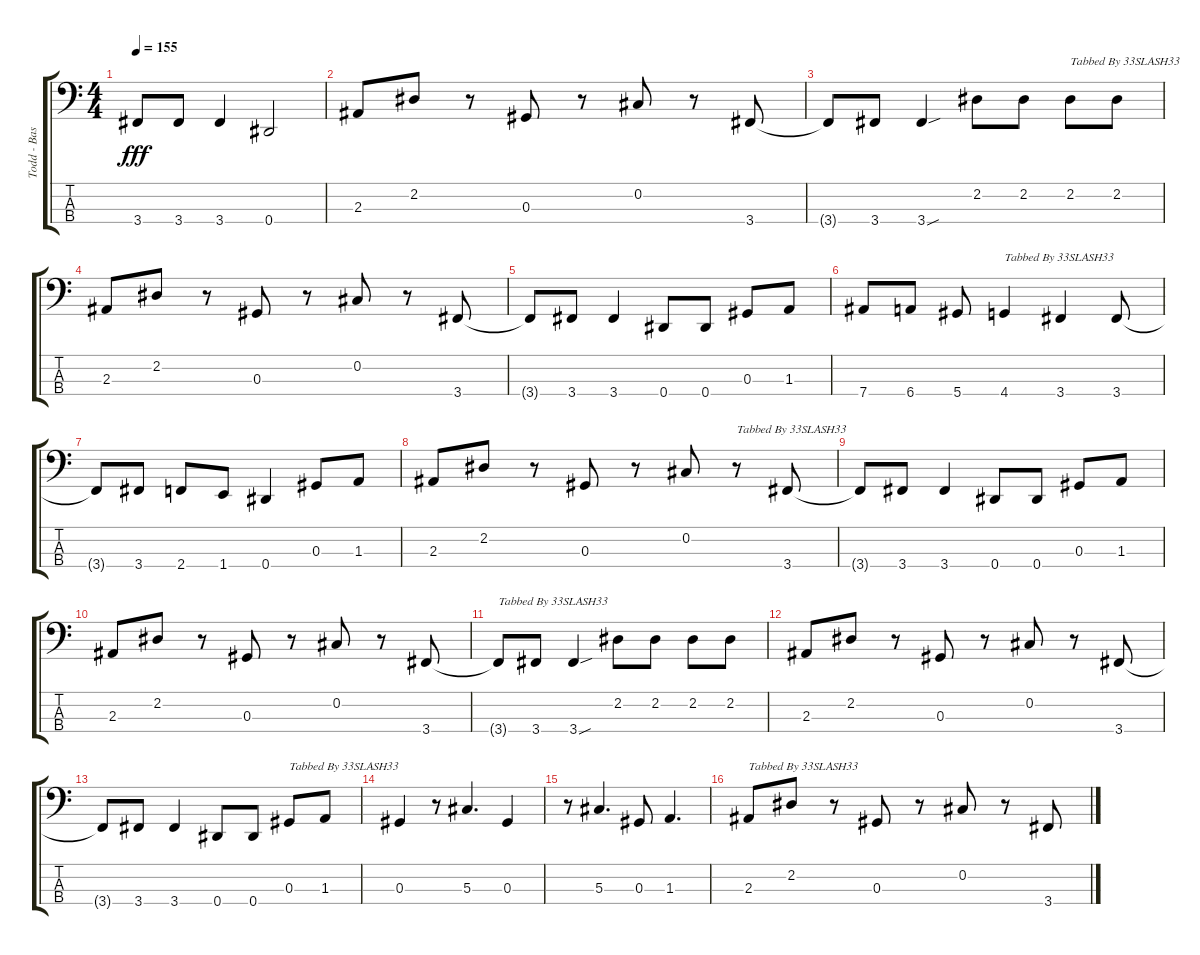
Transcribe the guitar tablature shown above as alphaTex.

\track ("Todd - Bass" "Todd - Bas") {instrument electricbasspick}
\staff {score tabs}
\tuning (Gb2 Db2 Ab1 Eb1) {hide}
\ts (4 4)
\tempo 155
\clef f4
\ks c
3.4{t}.8{dy fff} 3.4.8 3.4.4 0.4.2 |
2.3.8 2.2.8 r.8 0.3.8 r.8 0.2.8 r.8 3.4.8 |
3.4{t}.8 3.4.8 3.4{sou}.4 2.2.8 2.2.8 2.2.8{txt "Tabbed By 33SLASH33"} 2.2.8 |
2.3.8 2.2.8 r.8 0.3.8 r.8 0.2.8 r.8 3.4.8 |
3.4{t}.8 3.4.8 3.4.4 0.4.8 0.4.8 0.3.8 1.3.8 |
7.4.8 6.4.8 5.4.8 4.4.4{txt "Tabbed By 33SLASH33"} 3.4.4 3.4.8 |
3.4{t}.8 3.4.8 2.4.8 1.4.8 0.4.4 0.3.8 1.3.8 |
2.3.8 2.2.8 r.8 0.3.8 r.8 0.2.8 r.8{txt "Tabbed By 33SLASH33"} 3.4.8 |
3.4{t}.8 3.4.8 3.4.4 0.4.8 0.4.8 0.3.8 1.3.8 |
2.3.8 2.2.8 r.8 0.3.8 r.8 0.2.8 r.8 3.4.8 |
3.4{t}.8{txt "Tabbed By 33SLASH33"} 3.4.8 3.4{sou}.4 2.2.8 2.2.8 2.2.8 2.2.8 |
2.3.8 2.2.8 r.8 0.3.8 r.8 0.2.8 r.8 3.4.8 |
3.4{t}.8 3.4.8 3.4.4 0.4.8 0.4.8 0.3.8{txt "Tabbed By 33SLASH33"} 1.3.8 |
0.3.4 r.8 5.3.4{d} 0.3.4 |
r.8 5.3.4{d} 0.3.8 1.3.4{d} |
2.3.8{txt "Tabbed By 33SLASH33"} 2.2.8 r.8 0.3.8 r.8 0.2.8 r.8 3.4.8
